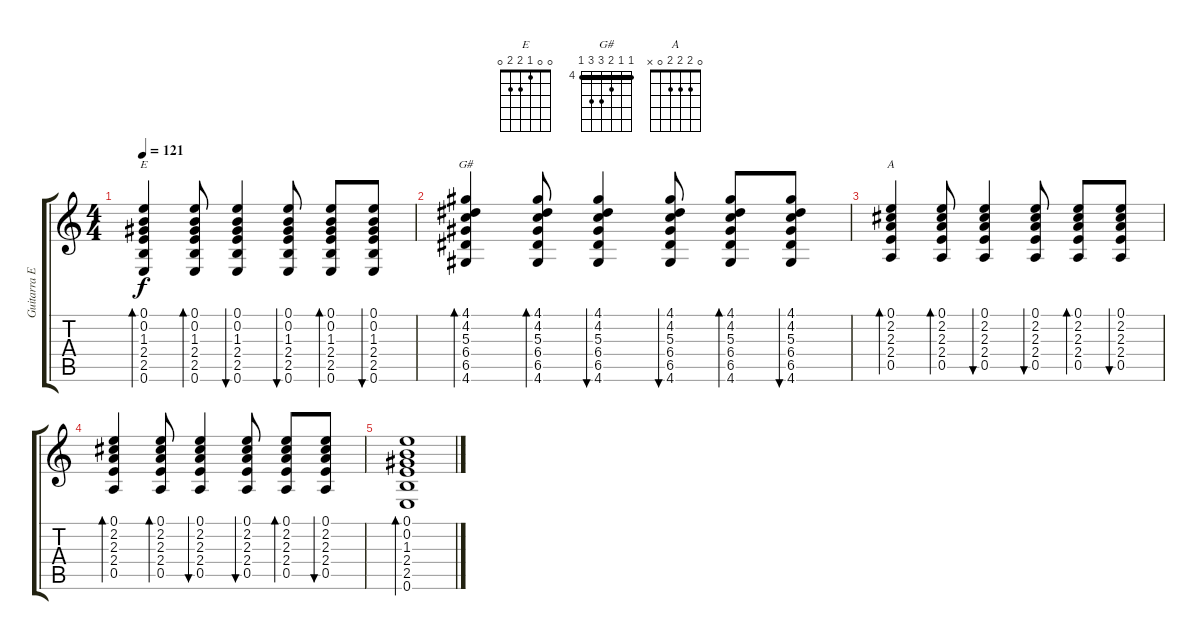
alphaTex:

\track ("Guitarra Electroacustica" "Guitarra E") {instrument acousticguitarsteel}
\staff {score tabs}
\tuning (E4 B3 G3 D3 A2 E2) {hide}
\chord ("E" 0 0 1 2 2 0)
\chord ("G#" 4 4 5 6 6 4) {firstfret 4 barre 4}
\chord ("A" 0 2 2 2 0 x)
\ts (4 4)
\tempo 121
\clef g2
\ks c
(0.1 0.2 1.3 2.4 2.5 0.6).4{bd 60 ch "E" dy f} (0.1 0.2 1.3 2.4 2.5 0.6).8{bd 30} (0.1 0.2 1.3 2.4 2.5 0.6).4{bu 30} (0.1 0.2 1.3 2.4 2.5 0.6).8{bu 30} (0.1 0.2 1.3 2.4 2.5 0.6).8{bd 30} (0.1 0.2 1.3 2.4 2.5 0.6).8{bu 30} |
(4.1 4.2 5.3 6.4 6.5 4.6).4{bd 60 ch "G#"} (4.1 4.2 5.3 6.4 6.5 4.6).8{bd 30} (4.1 4.2 5.3 6.4 6.5 4.6).4{bu 30} (4.1 4.2 5.3 6.4 6.5 4.6).8{bu 30} (4.1 4.2 5.3 6.4 6.5 4.6).8{bd 30} (4.1 4.2 5.3 6.4 6.5 4.6).8{bu 30} |
(0.1 2.2 2.3 2.4 0.5).4{bd 60 ch "A"} (0.1 2.2 2.3 2.4 0.5).8{bd 30} (0.1 2.2 2.3 2.4 0.5).4{bu 30} (0.1 2.2 2.3 2.4 0.5).8{bu 30} (0.1 2.2 2.3 2.4 0.5).8{bd 30} (0.1 2.2 2.3 2.4 0.5).8{bu 30} |
(0.1 2.2 2.3 2.4 0.5).4{bd 60} (0.1 2.2 2.3 2.4 0.5).8{bd 30} (0.1 2.2 2.3 2.4 0.5).4{bu 30} (0.1 2.2 2.3 2.4 0.5).8{bu 30} (0.1 2.2 2.3 2.4 0.5).8{bd 30} (0.1 2.2 2.3 2.4 0.5).8{bu 30} |
(0.1 0.2 1.3 2.4 2.5 0.6).1{bd 120}
